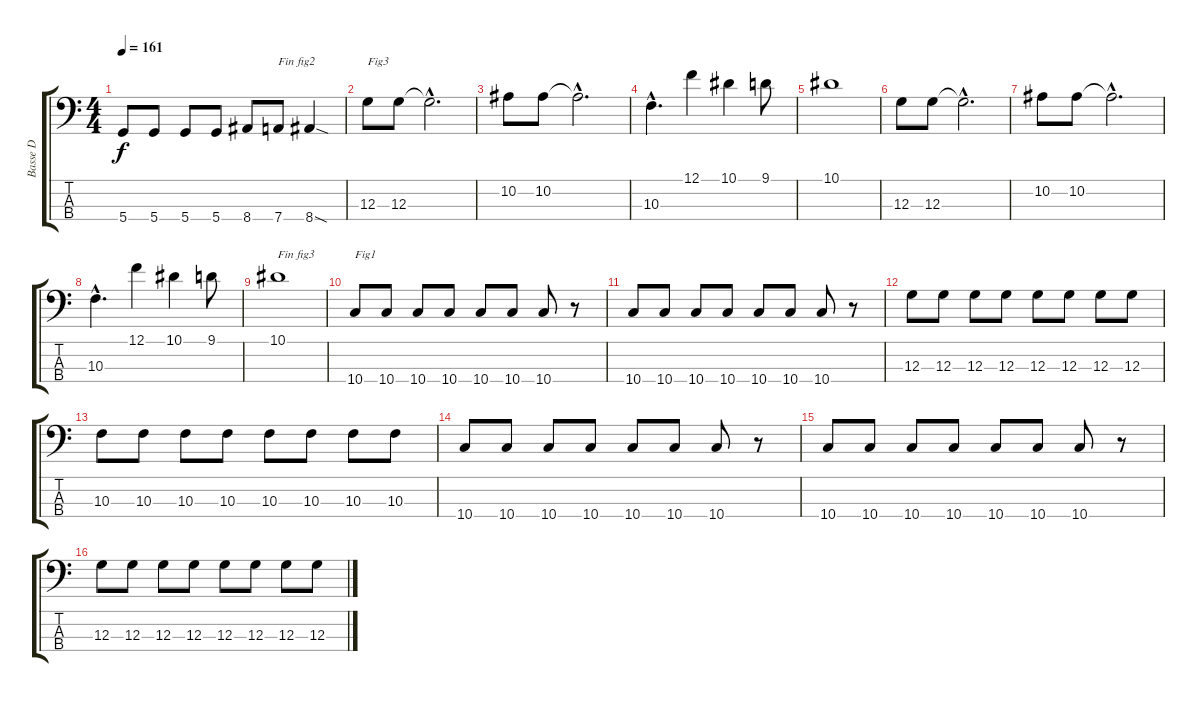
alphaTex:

\track ("Basse D" "Basse D") {instrument electricbassfinger}
\staff {score tabs}
\tuning (F2 C2 G1 D1) {hide}
\ts (4 4)
\tempo 161
\clef f4
\ks c
5.4.8{dy f} 5.4.8 5.4.8 5.4.8 8.4.8 7.4.8{txt "Fin fig2"} 8.4{sod}.4 |
12.3.8{txt "Fig3"} 12.3.8 12.3{hac t}.2{d} |
10.2.8 10.2.8 10.2{hac t}.2{d} |
10.3{hac}.4{d} 12.1.4 10.1.4 9.1.8 |
10.1.1 |
12.3.8 12.3.8 12.3{hac t}.2{d} |
10.2.8 10.2.8 10.2{hac t}.2{d} |
10.3{hac}.4{d} 12.1.4 10.1.4 9.1.8 |
10.1.1{txt "Fin fig3"} |
10.4.8{txt "Fig1"} 10.4.8 10.4.8 10.4.8 10.4.8 10.4.8 10.4.8 r.8 |
10.4.8 10.4.8 10.4.8 10.4.8 10.4.8 10.4.8 10.4.8 r.8 |
12.3.8 12.3.8 12.3.8 12.3.8 12.3.8 12.3.8 12.3.8 12.3.8 |
10.3.8 10.3.8 10.3.8 10.3.8 10.3.8 10.3.8 10.3.8 10.3.8 |
10.4.8 10.4.8 10.4.8 10.4.8 10.4.8 10.4.8 10.4.8 r.8 |
10.4.8 10.4.8 10.4.8 10.4.8 10.4.8 10.4.8 10.4.8 r.8 |
12.3.8 12.3.8 12.3.8 12.3.8 12.3.8 12.3.8 12.3.8 12.3.8
